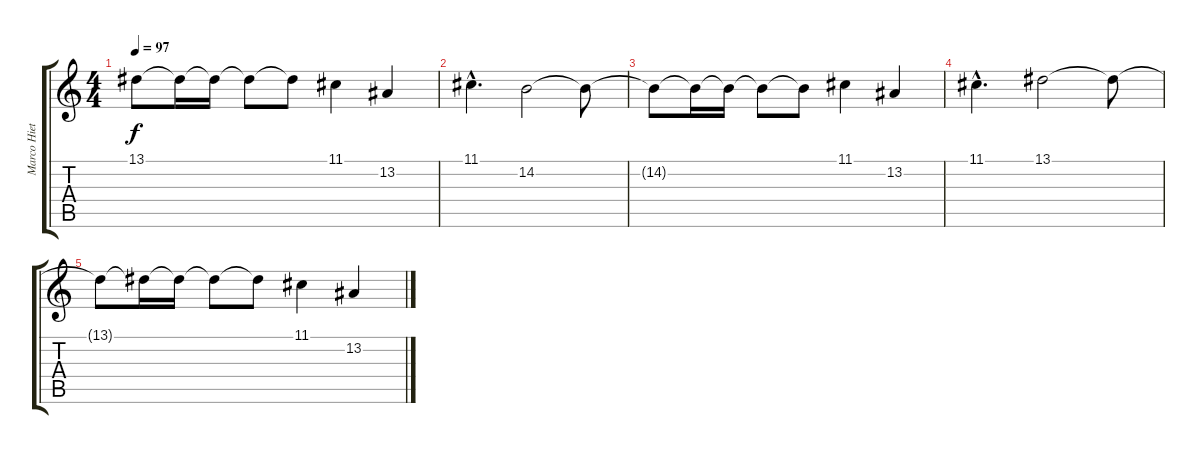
\track ("Marco Hietala - Vocals" "Marco Hiet") {instrument lead2sawtooth}
\staff {score tabs}
\tuning (D4 A3 F3 C3 G2 C2) {hide}
\ts (4 4)
\tempo 97
\clef g2
\ks c
13.1{t}.8{dy f} 13.1{t}.16 13.1{t}.16 13.1{t}.8 13.1{t}.8 11.1.4 13.2.4 |
11.1{hac}.4{d volume 3} 14.2.2 14.2{t}.8 |
14.2{t}.8 14.2{t}.16 14.2{t}.16 14.2{t}.8 14.2{t}.8 11.1.4{volume 2} 13.2.4 |
11.1{hac}.4{d volume 1} 13.1.2 13.1{t}.8 |
13.1{t}.8 13.1{t}.16 13.1{t}.16 13.1{t}.8 13.1{t}.8 11.1.4{volume 0} 13.2.4
